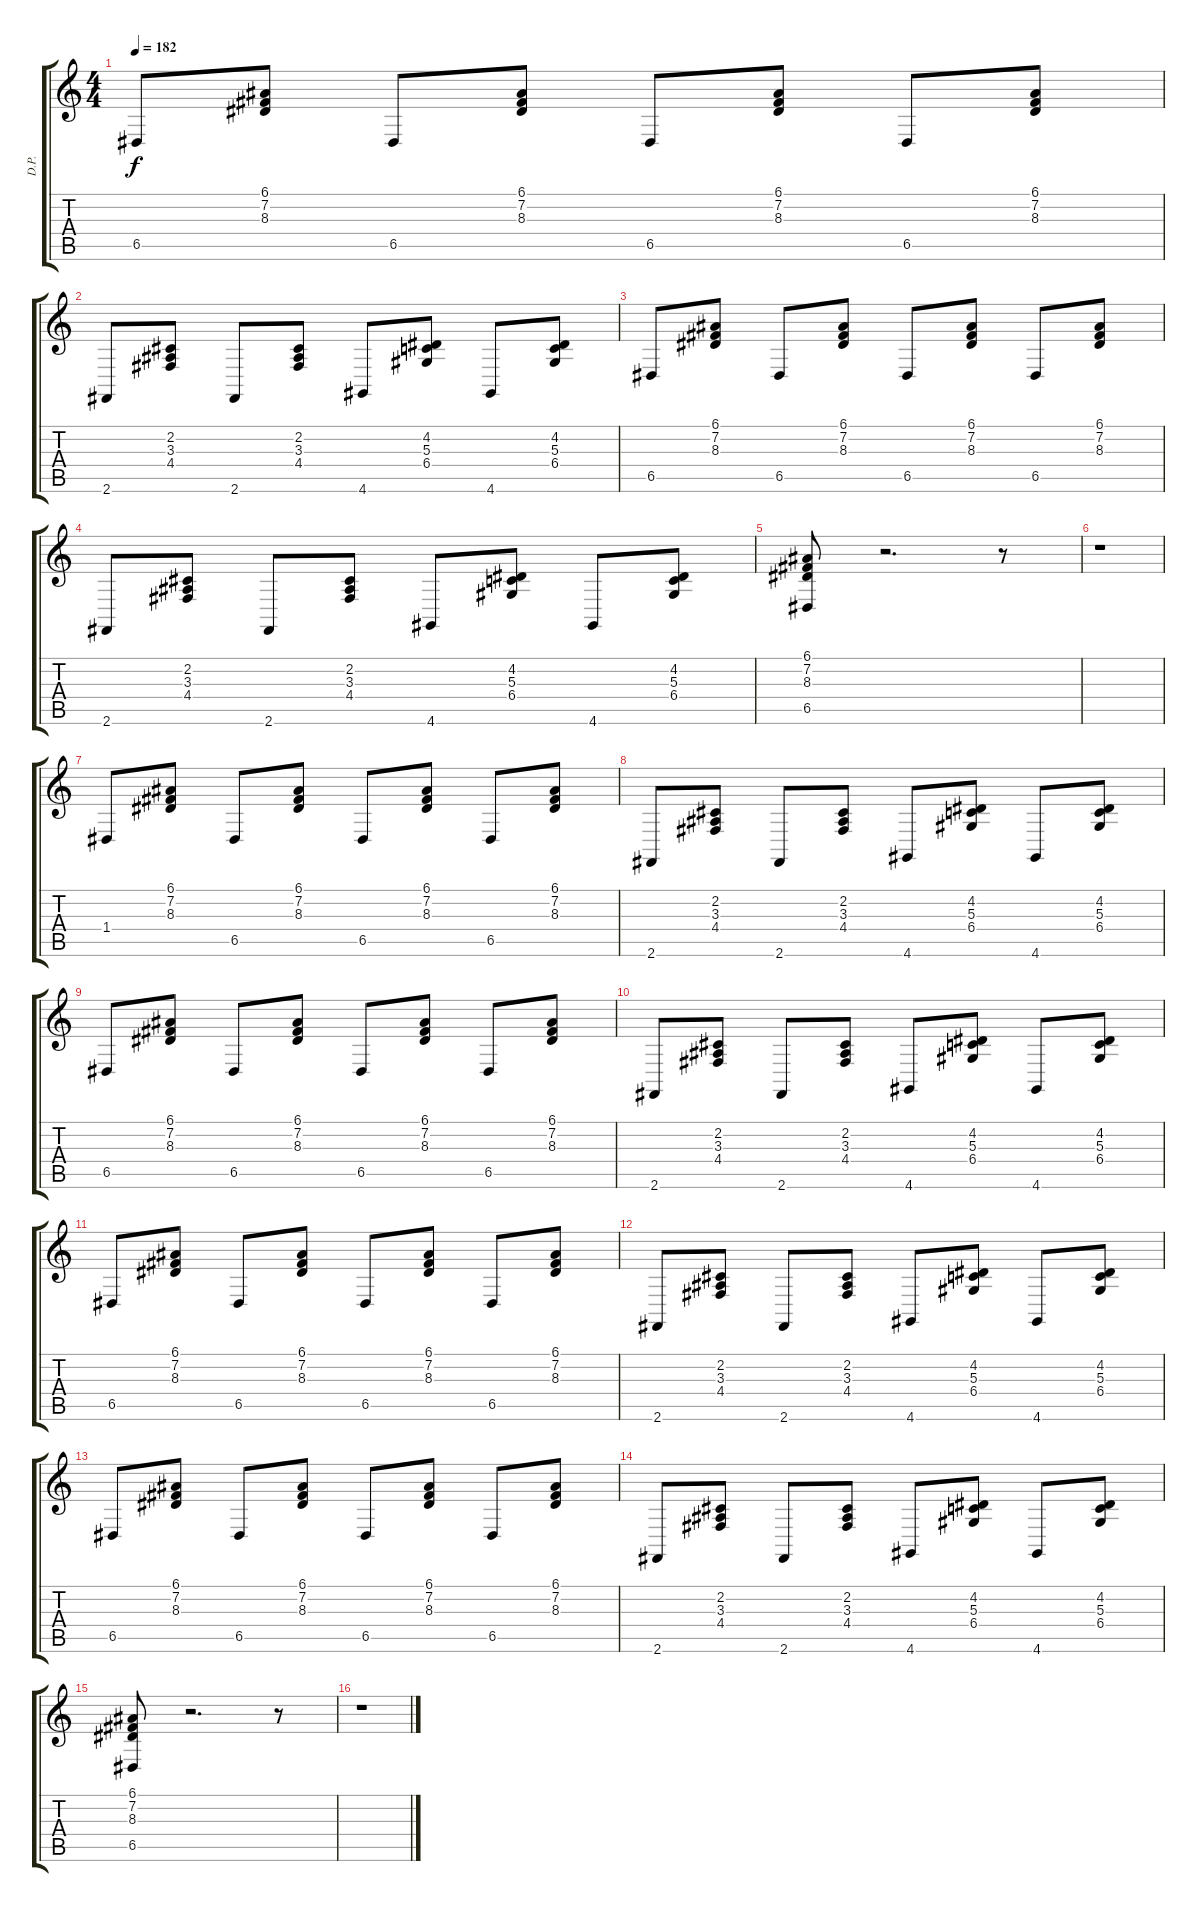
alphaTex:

\track ("D.P." "D.P.") {instrument percussiveorgan}
\staff {score tabs}
\tuning (E4 B3 G3 D3 A2 E2) {hide}
\ts (4 4)
\tempo 182
\clef g2
\ks c
6.5.8{dy f} (6.1 7.2 8.3).8 6.5.8 (6.1 7.2 8.3).8 6.5.8 (6.1 7.2 8.3).8 6.5.8 (6.1 7.2 8.3).8 |
2.6.8 (2.2 3.3 4.4).8 2.6.8 (2.2 3.3 4.4).8 4.6.8 (4.2 5.3 6.4).8 4.6.8 (4.2 5.3 6.4).8 |
6.5.8 (6.1 7.2 8.3).8 6.5.8 (6.1 7.2 8.3).8 6.5.8 (6.1 7.2 8.3).8 6.5.8 (6.1 7.2 8.3).8 |
2.6.8 (2.2 3.3 4.4).8 2.6.8 (2.2 3.3 4.4).8 4.6.8 (4.2 5.3 6.4).8 4.6.8 (4.2 5.3 6.4).8 |
(6.1 7.2 8.3 6.5).8 r.2{d} r.8 |
r.1 |
1.4.8 (6.1 7.2 8.3).8 6.5.8 (6.1 7.2 8.3).8 6.5.8 (6.1 7.2 8.3).8 6.5.8 (6.1 7.2 8.3).8 |
2.6.8 (2.2 3.3 4.4).8 2.6.8 (2.2 3.3 4.4).8 4.6.8 (4.2 5.3 6.4).8 4.6.8 (4.2 5.3 6.4).8 |
6.5.8 (6.1 7.2 8.3).8 6.5.8 (6.1 7.2 8.3).8 6.5.8 (6.1 7.2 8.3).8 6.5.8 (6.1 7.2 8.3).8 |
2.6.8 (2.2 3.3 4.4).8 2.6.8 (2.2 3.3 4.4).8 4.6.8 (4.2 5.3 6.4).8 4.6.8 (4.2 5.3 6.4).8 |
6.5.8 (6.1 7.2 8.3).8 6.5.8 (6.1 7.2 8.3).8 6.5.8 (6.1 7.2 8.3).8 6.5.8 (6.1 7.2 8.3).8 |
2.6.8 (2.2 3.3 4.4).8 2.6.8 (2.2 3.3 4.4).8 4.6.8 (4.2 5.3 6.4).8 4.6.8 (4.2 5.3 6.4).8 |
6.5.8 (6.1 7.2 8.3).8 6.5.8 (6.1 7.2 8.3).8 6.5.8 (6.1 7.2 8.3).8 6.5.8 (6.1 7.2 8.3).8 |
2.6.8 (2.2 3.3 4.4).8 2.6.8 (2.2 3.3 4.4).8 4.6.8 (4.2 5.3 6.4).8 4.6.8 (4.2 5.3 6.4).8 |
(6.1 7.2 8.3 6.5).8 r.2{d} r.8 |
r.1
